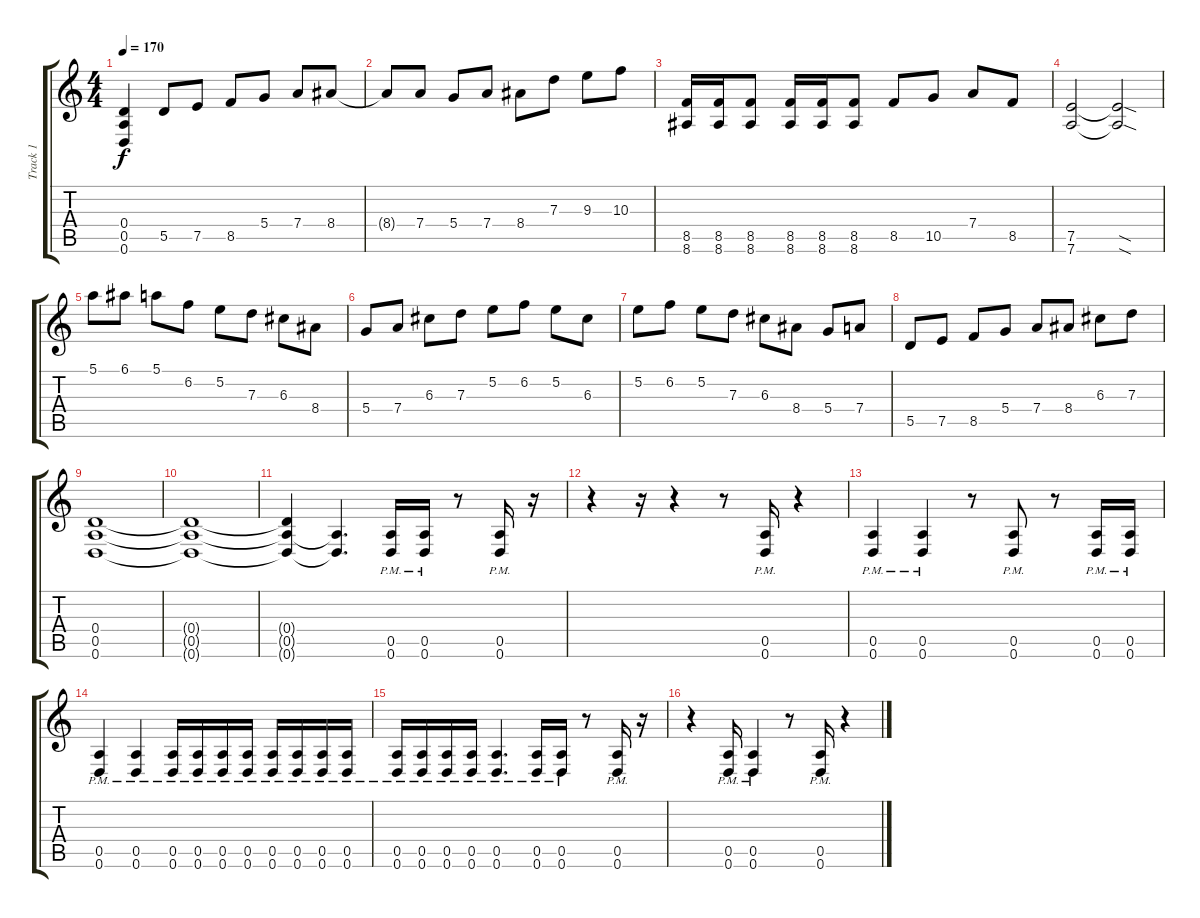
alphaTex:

\track ("Track 1" "Track 1") {instrument overdrivenguitar}
\staff {score tabs}
\tuning (E4 B3 G3 D3 A2 D2) {hide}
\ts (4 4)
\tempo 170
\clef g2
\ks c
(0.4 0.5 0.6).4{dy f} 5.5.8 7.5.8 8.5.8 5.4.8 7.4.8 8.4.8 |
8.4{t}.8 7.4.8 5.4.8 7.4.8 8.4.8 7.3.8 9.3.8 10.3.8 |
(8.5 8.6).16 (8.5 8.6).16 (8.5 8.6).8 (8.5 8.6).16 (8.5 8.6).16 (8.5 8.6).8 8.5.8 10.5.8 7.4.8 8.5.8 |
(7.5 7.6).2 (7.5{sod t} 7.6{sod t}).2 |
5.1.8 6.1.8 5.1.8 6.2.8 5.2.8 7.3.8 6.3.8 8.4.8 |
5.4.8 7.4.8 6.3.8 7.3.8 5.2.8 6.2.8 5.2.8 6.3.8 |
5.2.8 6.2.8 5.2.8 7.3.8 6.3.8 8.4.8 5.4.8 7.4.8 |
5.5.8 7.5.8 8.5.8 5.4.8 7.4.8 8.4.8 6.3.8 7.3.8 |
(0.4 0.5 0.6).1 |
(0.4{t} 0.5{t} 0.6{t}).1 |
(0.4{t} 0.5{t} 0.6{t}).4 (0.5{t} 0.6{t}).4{d} (0.5{pm} 0.6{pm}).16 (0.5{pm} 0.6{pm}).16 r.8 (0.5{pm} 0.6{pm}).16 r.16 |
r.4 r.16 r.4 r.8 (0.5{pm} 0.6{pm}).16 r.4 |
(0.5{pm} 0.6{pm}).4 (0.5{pm} 0.6{pm}).4 r.8 (0.5{pm} 0.6{pm}).8 r.8 (0.5{pm} 0.6{pm}).16 (0.5{pm} 0.6{pm}).16 |
(0.5{pm} 0.6{pm}).4 (0.5{pm} 0.6{pm}).4 (0.5{pm} 0.6{pm}).16 (0.5{pm} 0.6{pm}).16 (0.5{pm} 0.6{pm}).16 (0.5{pm} 0.6{pm}).16 (0.5{pm} 0.6{pm}).16 (0.5{pm} 0.6{pm}).16 (0.5{pm} 0.6{pm}).16 (0.5{pm} 0.6{pm}).16 |
(0.5{pm} 0.6{pm}).16 (0.5{pm} 0.6{pm}).16 (0.5{pm} 0.6{pm}).16 (0.5{pm} 0.6{pm}).16 (0.5{pm} 0.6{pm}).4{d} (0.5{pm} 0.6{pm}).16 (0.5{pm} 0.6{pm}).16 r.8 (0.5{pm} 0.6{pm}).16 r.16 |
r.4 (0.5{pm} 0.6{pm}).16 (0.5{pm} 0.6{pm}).4 r.8 (0.5{pm} 0.6{pm}).16 r.4
